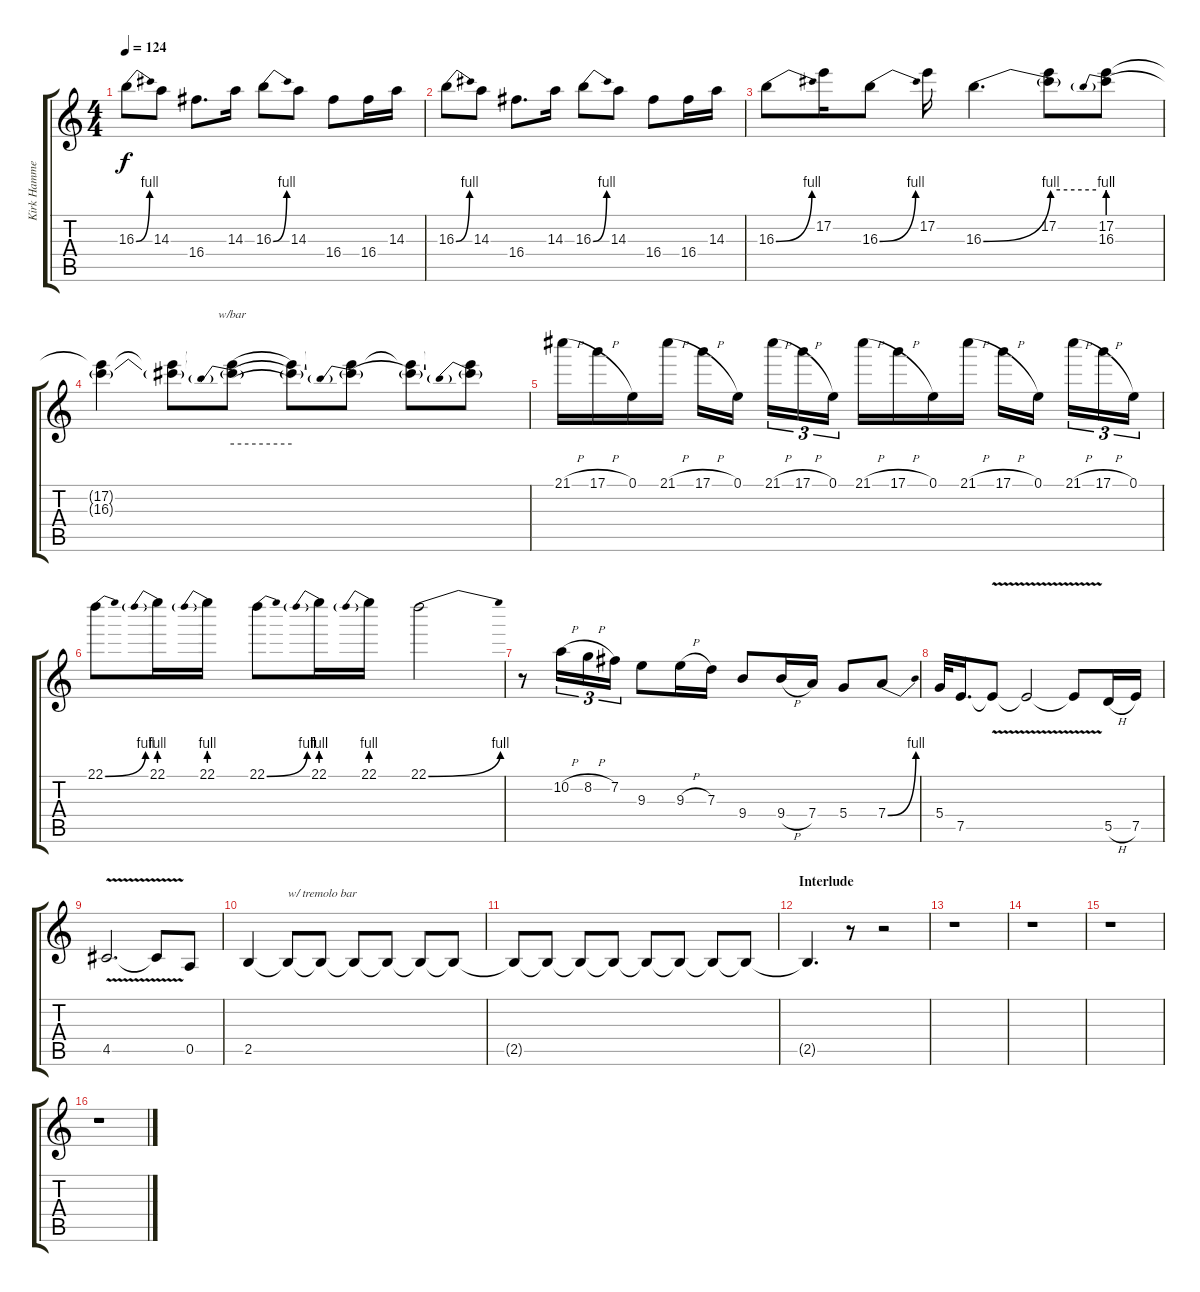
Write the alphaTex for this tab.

\track ("Kirk Hammett (Lead)" "Kirk Hamme") {instrument distortionguitar}
\staff {score tabs}
\tuning (E4 B3 G3 D3 A2 E2) {hide}
\ts (4 4)
\tempo 124
\clef g2
\ks c
16.3{be (bend 0 0 60 4)}.8{dy f} 14.3.8 16.4.8{d} 14.3.16 16.3{be (bend 0 0 60 4)}.8 14.3.8 16.4.8 16.4.16 14.3.16 |
16.3{be (bend 0 0 60 4)}.8 14.3.8 16.4.8{d} 14.3.16 16.3{be (bend 0 0 60 4)}.8 14.3.8 16.4.8 16.4.16 14.3.16 |
16.3{be (bend 0 0 60 4)}.8 17.2.16 16.3{be (bend 0 0 60 4)}.8 17.2.16 16.3{be (bend 0 0 60 4)}.4{d} (17.2 16.3{be (hold 0 4 60 4) t}).8 (17.2 16.3{be (prebend 0 4 60 4)}).8 |
(17.2{t} 16.3{t}).4 (17.2{t} 16.3{t}).8 (17.2{t} 16.3{be (prebend 0 4 60 4) t}).8{tbe (hold default 0 0 60 0)} (17.2{t} 16.3{t}).8 (17.2{t} 16.3{be (prebend 0 4 60 4) t}).8 (17.2{t} 16.3{t}).8 (17.2{t} 16.3{be (prebend 0 4 60 4) t}).8 |
21.1{h}.16 17.1{h}.16 0.1.16 21.1{h}.16 17.1{h}.16 0.1.16 21.1{h}.16{tu (3 2)} 17.1{h}.16{tu (3 2)} 0.1.16{tu (3 2)} 21.1{h}.16 17.1{h}.16 0.1.16 21.1{h}.16 17.1{h}.16 0.1.16 21.1{h}.16{tu (3 2)} 17.1{h}.16{tu (3 2)} 0.1.16{tu (3 2)} |
22.1{be (bend 0 0 60 4)}.8 22.1{be (prebend 0 4 60 4)}.16 22.1{be (prebend 0 4 60 4)}.16 22.1{be (bend 0 0 60 4)}.8 22.1{be (prebend 0 4 60 4)}.16 22.1{be (prebend 0 4 60 4)}.16 22.1{be (bend 0 0 60 4)}.2 |
r.8 10.2{h}.16{tu (3 2)} 8.2{h}.16{tu (3 2)} 7.2.16{tu (3 2)} 9.3.8 9.3{h}.16 7.3.16 9.4.8 9.4{h}.16 7.4.16 5.4.8 7.4{be (bend 0 0 60 4)}.8 |
5.4.32 7.5.16{d} 7.5{v t}.8 7.5{v t}.2 7.5{v t}.8 5.5{h}.16 7.5.16 |
4.5{v}.2{d} 4.5{v t}.8 0.5.8 |
2.5.4 2.5{t}.8{txt "w/ tremolo bar"} 2.5{t}.8 2.5{t}.8 2.5{t}.8 2.5{t}.8 2.5{t}.8 |
2.5{t}.8 2.5{t}.8 2.5{t}.8 2.5{t}.8 2.5{t}.8 2.5{t}.8 2.5{t}.8 2.5{t}.8 |
\section ("" "Interlude")
2.5{t}.4{d} r.8 r.2 |
r.1 |
r.1 |
r.1 |
r.1
